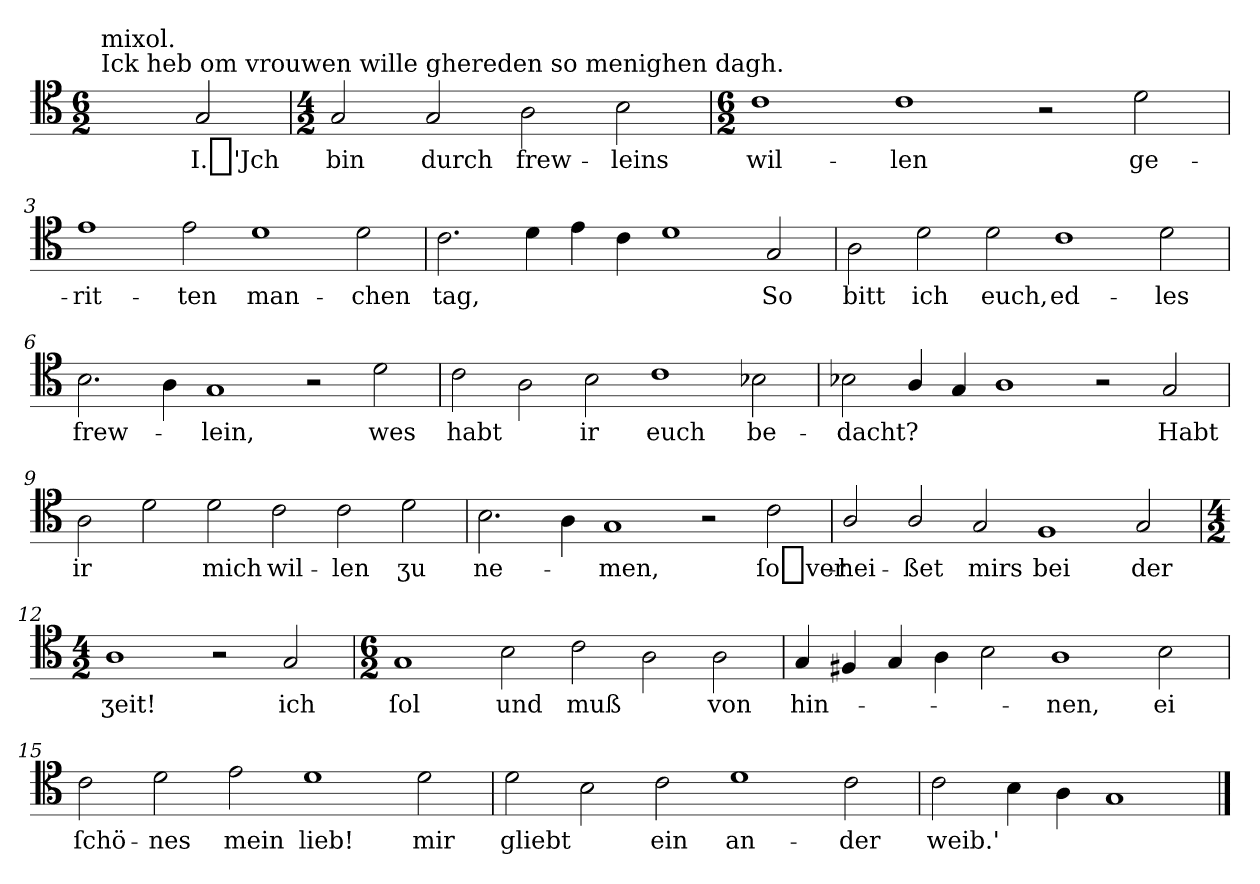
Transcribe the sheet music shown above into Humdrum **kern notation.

**kern	**text
*part1	*part1
*staff1	*staff1
*clefC4	*
*k[]	*
*G:mix	*
*M6/2	*
=	=
!LO:TX:a:t=Ick heb om vrouwen wille ghereden so menighen dagh.	!
!LO:TX:a:t=mixol.	!
2ryy	.
2G	I._'Jch
=1	=1
*M4/2	*
2G	bin
2G	durch
2A	frew-
2B	-leins
=2	=2
*M6/2	*
1c	wil-
1c	-len
2r	.
2d	ge-
=3	=3
1e	-rit-
2e	-ten
1d	man-
2d	-chen
=4	=4
2.c	tag,
4d	.
4e	.
4c	.
1d	.
2G	So
=5	=5
2A	bitt
2d	ich
2d	euch,
1c	ed-
2d	-les
=6	=6
2.B	frew-
4A	.
1G	-lein,
2r	.
2d	wes
=7	=7
2c	habt
2A	.
2B	ir
1c	euch
2B-X	be-
=8	=8
2B-X	-dacht?
4A/	.
4G	.
1A	.
2r	.
2G	Habt
=9	=9
2A	ir
2d	.
2d	mich
2c	wil-
2c	-len
2d	ʒu
=10	=10
2.B	ne-
4A	.
1G	-men,
2r	.
2c	ſo_ver-
=11	=11
2A/	-hei-
2A/	-ßet
2G	mirs
1F	bei
2G	der
=12	=12
*M4/2	*
1A	ʒeit!
2r	.
2G	ich
=13	=13
*M6/2	*
1G	ſol
2B	und
2c	muß
2A	.
2A	von
=14	=14
4G	hin-
4F#X	.
4G	.
4A	.
2B	.
1A	-nen,
2B	ei
=15	=15
2c	ſchö-
2d	-nes
2e	mein
1d	lieb!
2d	mir
=16	=16
2d	gliebt
2B	.
2c	ein
1d	an-
2c	-der
=17	=17
2c	weib.'
4B	.
4A	.
1G/	.
==	==
*-	*-
